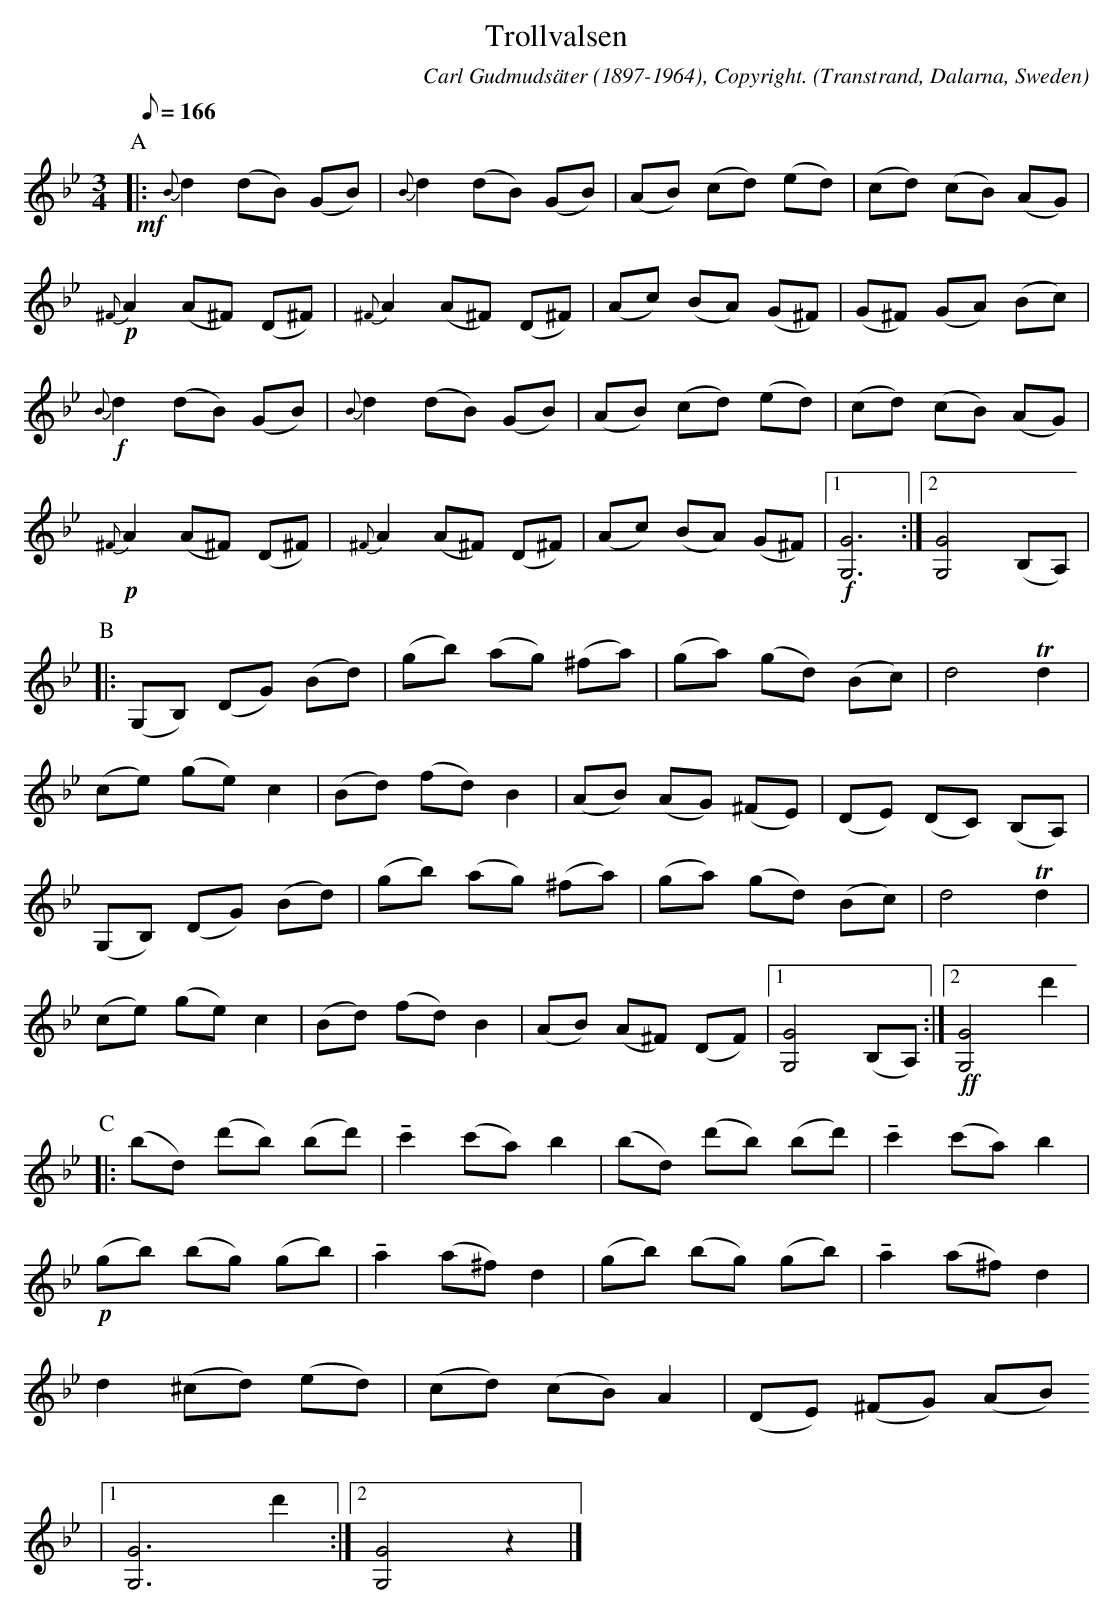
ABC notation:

X:1
T: Trollvalsen
O: Transtrand, Dalarna, Sweden
M: 3/4
C: Carl Gudmudsäter (1897-1964), Copyright.
Q:166 Allegro
K: Gm
P:A
+mf+ |: {B}d2 (dB) (GB) | {B}d2 (dB) (GB) | (AB) (cd) (ed) | (cd) (cB) (AG) |
+p+ {^F}A2 (A^F) (D^F) | {^F}A2 (A^F) (D^F) | (Ac) (BA) (G^F) | (G^F) (GA) (Bc) |
+f+ {B}d2 (dB) (GB) | {B}d2 (dB) (GB) |  (AB) (cd) (ed) | (cd) (cB) (AG) |
+p+ {^F}A2 (A^F) (D^F) | {^F}A2 (A^F) (D^F) | (Ac) (BA) (G^F) |1 +f+ [G6G,6] :|2 [G4G,4] (B,A,)|
P:B
|: (G,B,) (DG) (Bd) | (gb) (ag) (^fa) | (ga) (gd) (Bc) | d4 Td2 |
(ce) (ge) c2 | (Bd) (fd) B2 | (AB) (AG) (^FE) | (DE) (DC) (B,A,) |
(G,B,) (DG) (Bd) | (gb) (ag) (^fa) | (ga) (gd) (Bc) | d4 Td2 |
(ce) (ge) c2 | (Bd) (fd) B2 | (AB) (A^F) (DF) |1 [G4G,4] (B,A,) :|2 +ff+ [G4G,4] d'2|
P:C
|: (bd) (d'b) (bd') | !tenuto!c'2 (c'a) b2 | (bd) (d'b) (bd') | !tenuto! c'2 (c'a) b2 |
+p+ (gb) (bg) (gb) | !tenuto! a2 (a^f) d2 | (gb) (bg) (gb) | !tenuto! a2 (a^f) d2 |
d2 (^cd) (ed) | (cd) (cB) A2 | (DE) (^FG) (AB)
|1 [G6G,6] d'2 :|2 [G4G,4] z2 |]
